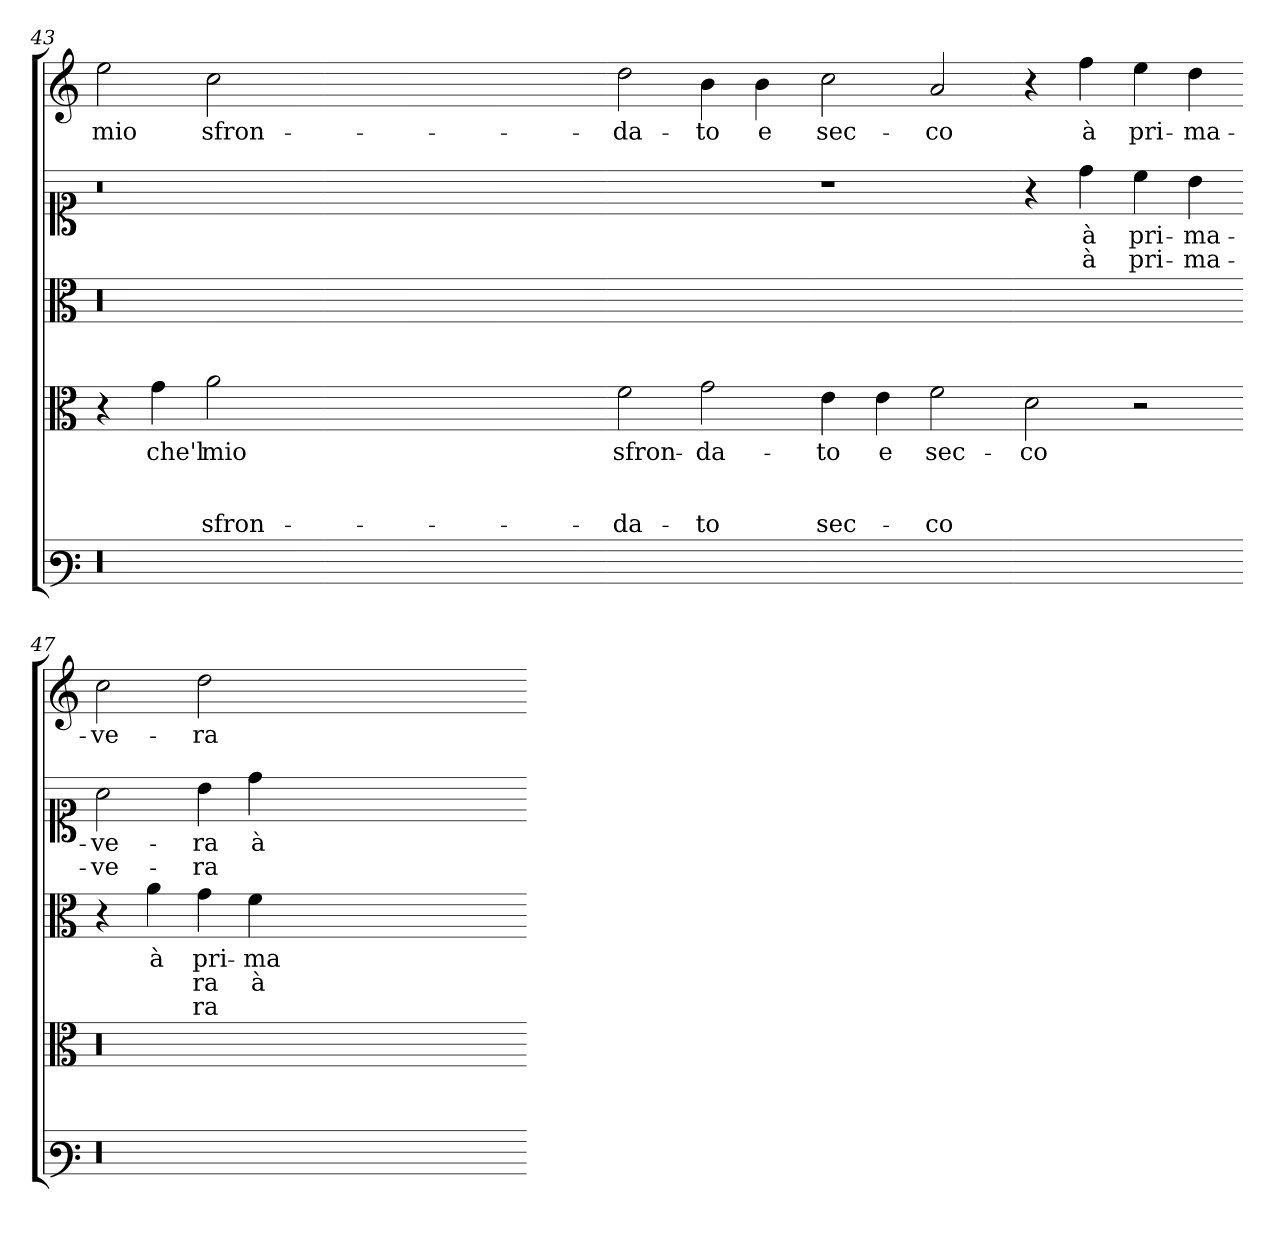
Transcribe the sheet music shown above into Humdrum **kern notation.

**kern	**kern	**text	**text	**text	**text	**kern	**text	**text	**text	**kern	**text	**text	**kern	**text
*part5	*part4	*part4	*part4	*part4	*part4	*part3	*part3	*part3	*part3	*part2	*part2	*part2	*part1	*part1
*staff5	*staff4	*staff4	*staff4	*staff4	*staff4	*staff3	*staff3	*staff3	*staff3	*staff2	*staff2	*staff2	*staff1	*staff1
*clefF3	*clefC3	*	*	*	*	*clefC3	*	*	*	*clefC1	*	*	*clefG2	*
*k[]	*k[]	*	*	*	*	*k[]	*	*	*	*k[]	*	*	*k[]	*
=43	=43	=43	=43	=43	=43	=43	=43	=43	=43	=43	=43	=43	=43	=43
00r	4r	.	.	.	.	00r	.	.	.	0r	.	.	2ee	mio
.	4g	che'l	.	.	.	.	.	.	.	.	.	.	.	.
.	2a	mio	.	.	sfron-	.	.	.	.	.	.	.	2cc	sfron-
.	0.ryy	.	.	.	.	.	.	.	.	.	.	.	0.ryy	.
.	.	.	.	.	.	.	.	.	.	0ryy	.	.	.	.
=44-	=44-	=44-	=44-	=44-	=44-	=44-	=44-	=44-	=44-	=44-	=44-	=44-	=44-	=44-
1ryy	2f	sfron-	.	.	da-	1ryy	.	.	.	1ryy	.	.	2dd	da-
.	2g	da-	.	.	to	.	.	.	.	.	.	.	4b	to
.	.	.	.	.	.	.	.	.	.	.	.	.	4b	e
=45-	=45-	=45-	=45-	=45-	=45-	=45-	=45-	=45-	=45-	=45-	=45-	=45-	=45-	=45-
1ryy	4e	to	.	.	sec-	1ryy	.	.	.	1r	.	.	2cc	sec-
.	4e	e	.	.	.	.	.	.	.	.	.	.	.	.
.	2f	sec-	.	.	co	.	.	.	.	.	.	.	2a	co
=46-	=46-	=46-	=46-	=46-	=46-	=46-	=46-	=46-	=46-	=46-	=46-	=46-	=46-	=46-
1ryy	2d	co	.	.	.	1ryy	.	.	.	4r	.	.	4r	.
.	.	.	.	.	.	.	.	.	.	4dd	à	à	4ff	à
.	2r	.	.	.	.	.	.	.	.	4cc	pri-	pri-	4ee	pri-
.	.	.	.	.	.	.	.	.	.	4b	ma-	ma-	4dd	ma-
=47-	=47-	=47-	=47-	=47-	=47-	=47-	=47-	=47-	=47-	=47-	=47-	=47-	=47-	=47-
00r	00r	.	.	.	.	4r	.	.	.	2a	ve-	ve-	2cc	ve-
.	.	.	.	.	.	4a	à	.	.	.	.	.	.	.
.	.	.	.	.	.	4g	pri-	ra	ra	4b	ra	ra	2dd	ra
.	.	.	.	.	.	4f	ma-	à	.	4dd	à	.	.	.
.	.	.	.	.	.	0.ryy	.	.	.	0.ryy	.	.	0.ryy	.
=-	=-	=-	=-	=-	=-	=-	=-	=-	=-	=-	=-	=-	=-	=-
*-	*-	*-	*-	*-	*-	*-	*-	*-	*-	*-	*-	*-	*-	*-
